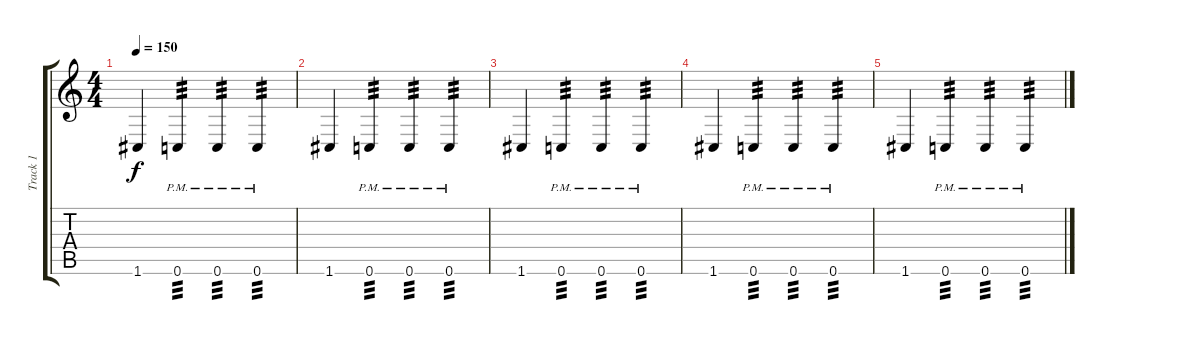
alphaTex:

\track ("Track 1" "Track 1") {instrument distortionguitar}
\staff {score tabs}
\tuning (C4 G3 Eb3 Bb2 F2 C2) {hide}
\ts (4 4)
\tempo 150
\clef g2
\ks c
1.6.4{dy f} 0.6{pm}.4{tp 3} 0.6{pm}.4{tp 3} 0.6{pm}.4{tp 3} |
1.6.4{volume 0} 0.6{pm}.4{tp 3} 0.6{pm}.4{tp 3} 0.6{pm}.4{tp 3} |
1.6.4 0.6{pm}.4{tp 3} 0.6{pm}.4{tp 3} 0.6{pm}.4{tp 3} |
1.6.4 0.6{pm}.4{tp 3} 0.6{pm}.4{tp 3} 0.6{pm}.4{tp 3} |
1.6.4 0.6{pm}.4{tp 3} 0.6{pm}.4{tp 3} 0.6{pm}.4{tp 3}
